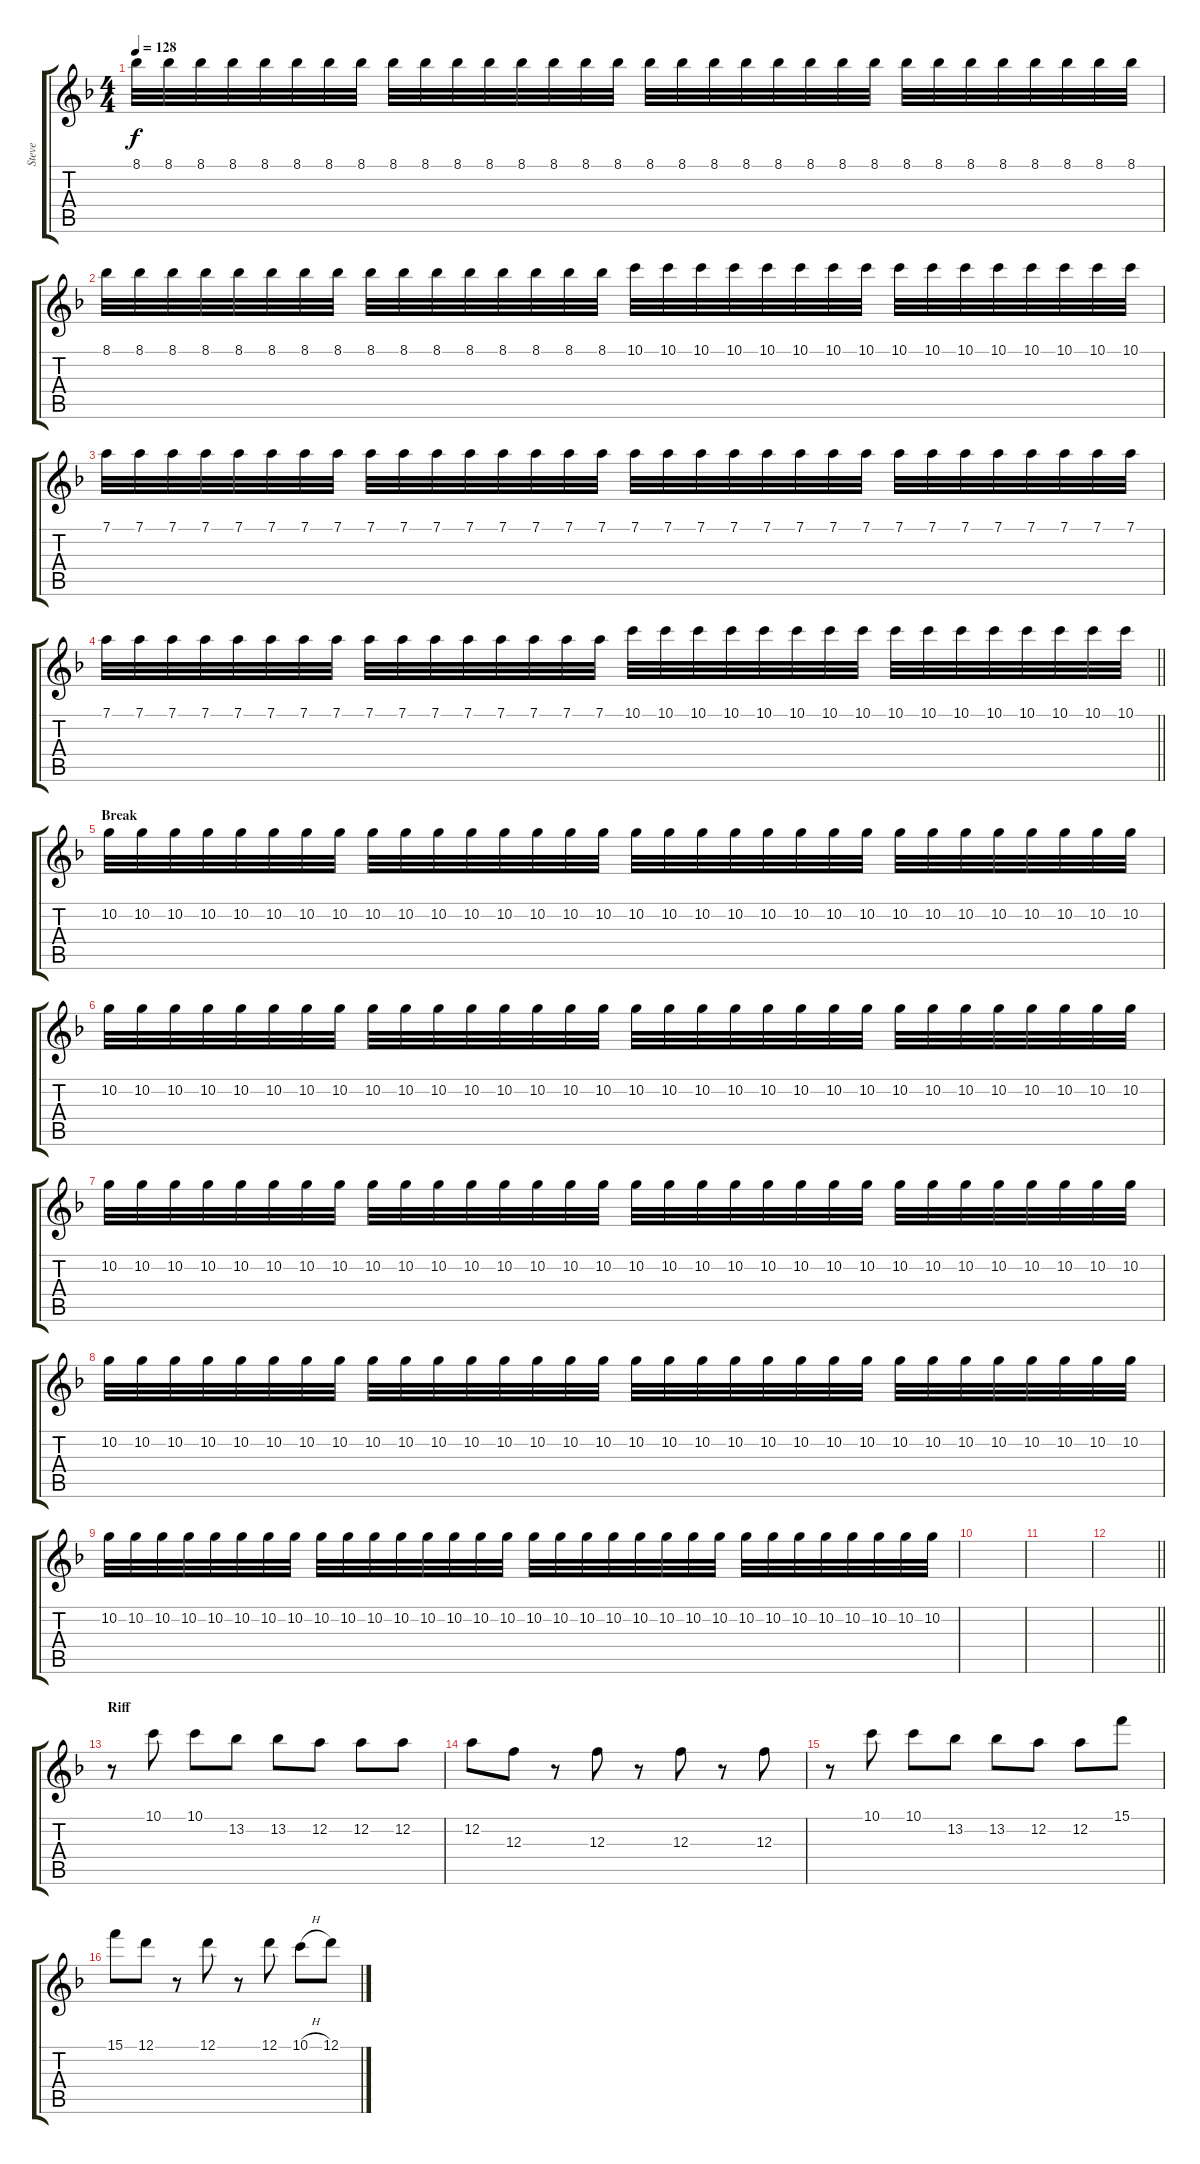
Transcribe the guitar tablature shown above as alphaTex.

\track ("Steve" "Steve") {instrument electricguitarclean}
\staff {score tabs}
\tuning (D4 A3 F3 C3 G2 D2) {hide}
\ts (4 4)
\tempo 128
\clef g2
\ks dminor
8.1.32{dy f} 8.1.32 8.1.32 8.1.32 8.1.32 8.1.32 8.1.32 8.1.32 8.1.32 8.1.32 8.1.32 8.1.32 8.1.32 8.1.32 8.1.32 8.1.32 8.1.32 8.1.32 8.1.32 8.1.32 8.1.32 8.1.32 8.1.32 8.1.32 8.1.32 8.1.32 8.1.32 8.1.32 8.1.32 8.1.32 8.1.32 8.1.32 |
8.1.32 8.1.32 8.1.32 8.1.32 8.1.32 8.1.32 8.1.32 8.1.32 8.1.32 8.1.32 8.1.32 8.1.32 8.1.32 8.1.32 8.1.32 8.1.32 10.1.32 10.1.32 10.1.32 10.1.32 10.1.32 10.1.32 10.1.32 10.1.32 10.1.32 10.1.32 10.1.32 10.1.32 10.1.32 10.1.32 10.1.32 10.1.32 |
7.1.32 7.1.32 7.1.32 7.1.32 7.1.32 7.1.32 7.1.32 7.1.32 7.1.32 7.1.32 7.1.32 7.1.32 7.1.32 7.1.32 7.1.32 7.1.32 7.1.32 7.1.32 7.1.32 7.1.32 7.1.32 7.1.32 7.1.32 7.1.32 7.1.32 7.1.32 7.1.32 7.1.32 7.1.32 7.1.32 7.1.32 7.1.32 |
\barLineRight lightlight
7.1.32 7.1.32 7.1.32 7.1.32 7.1.32 7.1.32 7.1.32 7.1.32 7.1.32 7.1.32 7.1.32 7.1.32 7.1.32 7.1.32 7.1.32 7.1.32 10.1.32 10.1.32 10.1.32 10.1.32 10.1.32 10.1.32 10.1.32 10.1.32 10.1.32 10.1.32 10.1.32 10.1.32 10.1.32 10.1.32 10.1.32 10.1.32 |
\section ("" "Break")
10.2.32 10.2.32 10.2.32 10.2.32 10.2.32 10.2.32 10.2.32 10.2.32 10.2.32 10.2.32 10.2.32 10.2.32 10.2.32 10.2.32 10.2.32 10.2.32 10.2.32 10.2.32 10.2.32 10.2.32 10.2.32 10.2.32 10.2.32 10.2.32 10.2.32 10.2.32 10.2.32 10.2.32 10.2.32 10.2.32 10.2.32 10.2.32 |
10.2.32 10.2.32 10.2.32 10.2.32 10.2.32 10.2.32 10.2.32 10.2.32 10.2.32 10.2.32 10.2.32 10.2.32 10.2.32 10.2.32 10.2.32 10.2.32 10.2.32 10.2.32 10.2.32 10.2.32 10.2.32 10.2.32 10.2.32 10.2.32 10.2.32 10.2.32 10.2.32 10.2.32 10.2.32 10.2.32 10.2.32 10.2.32 |
10.2.32 10.2.32 10.2.32 10.2.32 10.2.32 10.2.32 10.2.32 10.2.32 10.2.32 10.2.32 10.2.32 10.2.32 10.2.32 10.2.32 10.2.32 10.2.32 10.2.32 10.2.32 10.2.32 10.2.32 10.2.32 10.2.32 10.2.32 10.2.32 10.2.32 10.2.32 10.2.32 10.2.32 10.2.32 10.2.32 10.2.32 10.2.32 |
10.2.32 10.2.32 10.2.32 10.2.32 10.2.32 10.2.32 10.2.32 10.2.32 10.2.32 10.2.32 10.2.32 10.2.32 10.2.32 10.2.32 10.2.32 10.2.32 10.2.32 10.2.32 10.2.32 10.2.32 10.2.32 10.2.32 10.2.32 10.2.32 10.2.32 10.2.32 10.2.32 10.2.32 10.2.32 10.2.32 10.2.32 10.2.32 |
10.2.32{volume 0} 10.2.32 10.2.32 10.2.32 10.2.32 10.2.32 10.2.32 10.2.32 10.2.32 10.2.32 10.2.32 10.2.32 10.2.32 10.2.32 10.2.32 10.2.32 10.2.32 10.2.32 10.2.32 10.2.32 10.2.32 10.2.32 10.2.32 10.2.32 10.2.32 10.2.32 10.2.32 10.2.32 10.2.32 10.2.32 10.2.32 10.2.32 |
|
|
\barLineRight lightlight
|
\section ("" "Riff")
r.8{volume 12 instrument electricguitarclean} 10.1.8 10.1.8 13.2.8 13.2.8 12.2.8 12.2.8 12.2.8 |
12.2.8 12.3.8 r.8 12.3.8 r.8 12.3.8 r.8 12.3.8 |
r.8 10.1.8 10.1.8 13.2.8 13.2.8 12.2.8 12.2.8 15.1.8 |
15.1.8 12.1.8 r.8 12.1.8 r.8 12.1.8 10.1{h}.8 12.1.8
